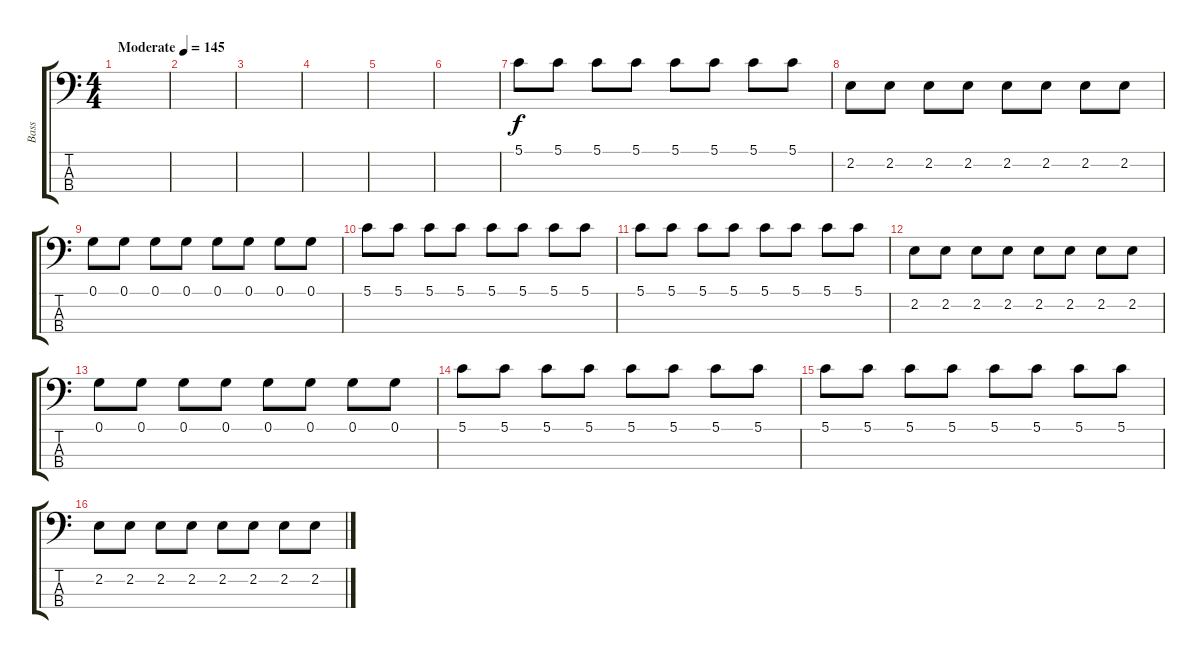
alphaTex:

\track ("Bass" "Bass") {instrument electricbassfinger}
\staff {score tabs}
\tuning (G2 D2 A1 E1) {hide}
\ts (4 4)
\tempo (145 "Moderate")
\clef f4
\ks c
|
|
|
|
|
|
5.1.8 5.1.8 5.1.8 5.1.8 5.1.8 5.1.8 5.1.8 5.1.8 |
2.2.8 2.2.8 2.2.8 2.2.8 2.2.8 2.2.8 2.2.8 2.2.8 |
0.1.8 0.1.8 0.1.8 0.1.8 0.1.8 0.1.8 0.1.8 0.1.8 |
5.1.8 5.1.8 5.1.8 5.1.8 5.1.8 5.1.8 5.1.8 5.1.8 |
5.1.8 5.1.8 5.1.8 5.1.8 5.1.8 5.1.8 5.1.8 5.1.8 |
2.2.8 2.2.8 2.2.8 2.2.8 2.2.8 2.2.8 2.2.8 2.2.8 |
0.1.8 0.1.8 0.1.8 0.1.8 0.1.8 0.1.8 0.1.8 0.1.8 |
5.1.8 5.1.8 5.1.8 5.1.8 5.1.8 5.1.8 5.1.8 5.1.8 |
5.1.8 5.1.8 5.1.8 5.1.8 5.1.8 5.1.8 5.1.8 5.1.8 |
2.2.8 2.2.8 2.2.8 2.2.8 2.2.8 2.2.8 2.2.8 2.2.8
